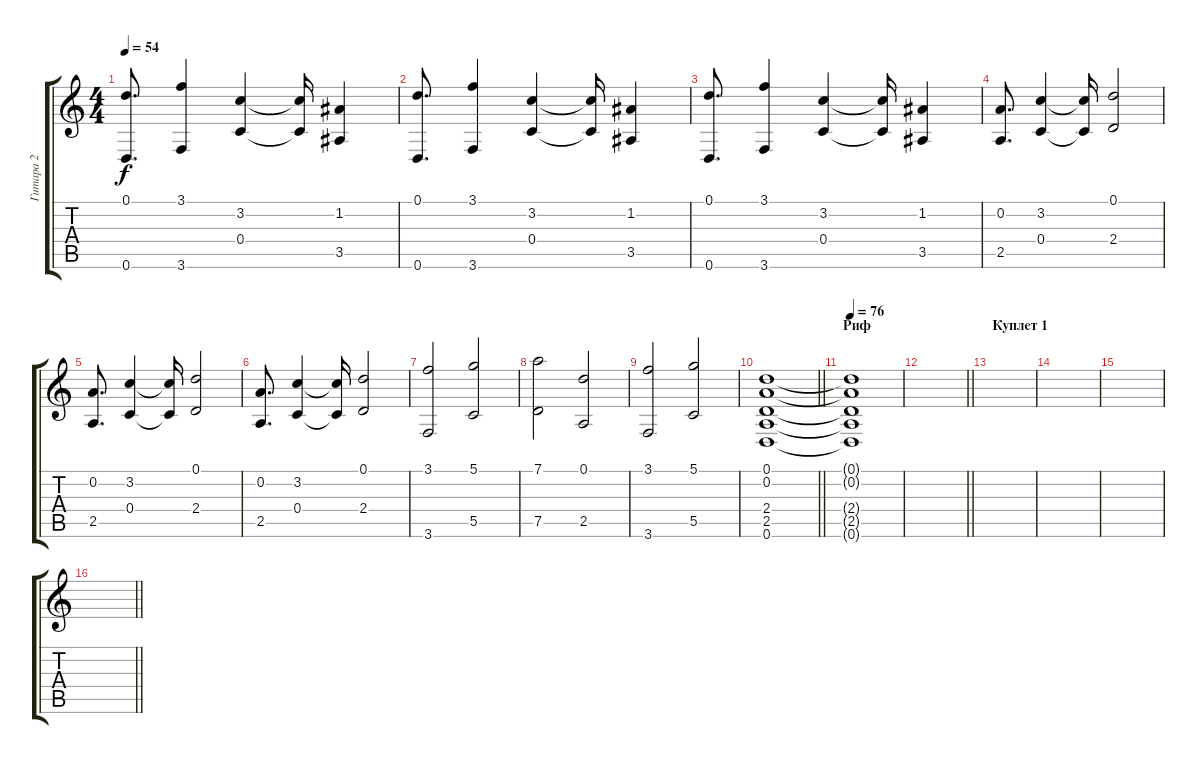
\track ("Гитара 2" "Гитара 2") {instrument distortionguitar}
\staff {score tabs}
\tuning (D4 A3 F3 C3 G2 D2) {hide}
\ts (4 4)
\tempo 54
\clef g2
\ks c
(0.1 0.6).8{d dy f} (3.1 3.6).4 (3.2 0.4).4 (3.2{t} 0.4{t}).16 (1.2 3.5).4 |
(0.1 0.6).8{d} (3.1 3.6).4 (3.2 0.4).4 (3.2{t} 0.4{t}).16 (1.2 3.5).4 |
(0.1 0.6).8{d} (3.1 3.6).4 (3.2 0.4).4 (3.2{t} 0.4{t}).16 (1.2 3.5).4 |
(0.2 2.5).8{d} (3.2 0.4).4 (3.2{t} 0.4{t}).16 (0.1 2.4).2 |
(0.2 2.5).8{d} (3.2 0.4).4 (3.2{t} 0.4{t}).16 (0.1 2.4).2 |
(0.2 2.5).8{d} (3.2 0.4).4 (3.2{t} 0.4{t}).16 (0.1 2.4).2 |
(3.1 3.6).2{volume 8} (5.1 5.5).2 |
(7.1 7.5).2 (0.1 2.5).2 |
(3.1 3.6).2 (5.1 5.5).2 |
\barLineRight lightlight
(0.1 0.2 2.4 2.5 0.6).1 |
\section ("" "Риф")
\tempo 76
(0.1{t} 0.2{t} 2.4{t} 2.5{t} 0.6{t}).1{volume 5} |
\barLineRight lightlight
|
\section ("" "Куплет 1")
|
|
|
\barLineRight lightlight
